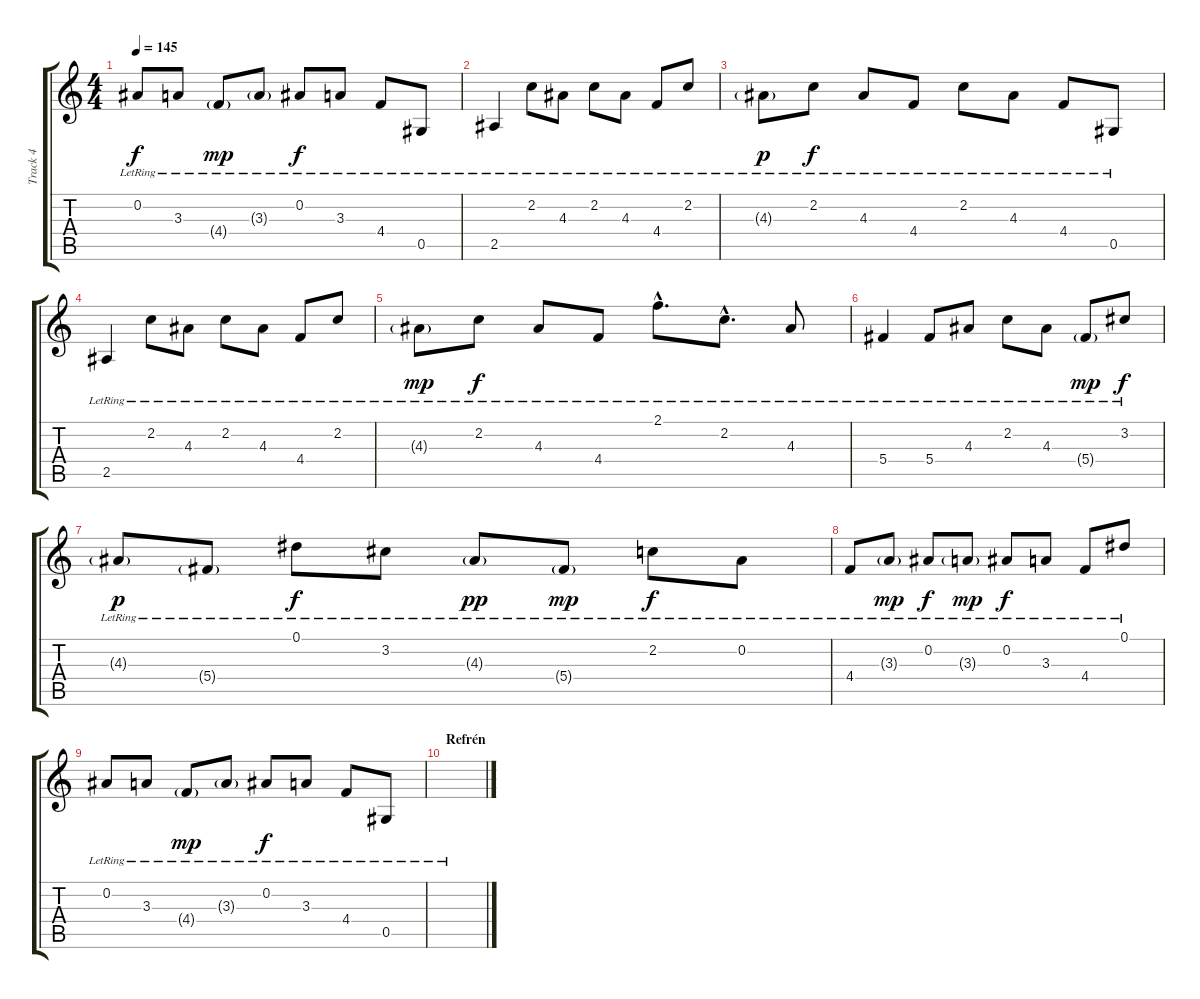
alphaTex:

\track ("Track 4" "Track 4") {instrument acousticguitarsteel}
\staff {score tabs}
\tuning (Eb4 Bb3 Gb3 Db3 Ab2 Eb2) {hide}
\ts (4 4)
\tempo 145
\clef g2
\ks c
0.2{lr}.8{dy f} 3.3{lr}.8 4.4{g lr}.8{dy mp} 3.3{g lr}.8 0.2{lr}.8{dy f} 3.3{lr}.8 4.4{lr}.8 0.5{lr}.8 |
2.5{lr}.4 2.2{lr}.8 4.3{lr}.8 2.2{lr}.8 4.3{lr}.8 4.4{lr}.8 2.2{lr}.8 |
4.3{g lr}.8{dy p} 2.2{lr}.8{dy f} 4.3{lr}.8 4.4{lr}.8 2.2{lr}.8 4.3{lr}.8 4.4{lr}.8 0.5{lr}.8 |
2.5{lr}.4 2.2{lr}.8 4.3{lr}.8 2.2{lr}.8 4.3{lr}.8 4.4{lr}.8 2.2{lr}.8 |
4.3{g lr}.8{dy mp} 2.2{lr}.8{dy f} 4.3{lr}.8 4.4{lr}.8 2.1{hac lr}.8{d} 2.2{hac lr}.8{d} 4.3{lr}.8 |
5.4{lr}.4 5.4{lr}.8 4.3{lr}.8 2.2{lr}.8 4.3{lr}.8 5.4{g lr}.8{dy mp} 3.2{lr}.8{dy f} |
4.3{g lr}.8{dy p} 5.4{g lr}.8 0.1{lr}.8{dy f} 3.2{lr}.8 4.3{g lr}.8{dy pp} 5.4{g lr}.8{dy mp} 2.2{lr}.8{dy f} 0.2{lr}.8 |
4.4{lr}.8 3.3{g lr}.8{dy mp} 0.2{lr}.8{dy f} 3.3{g lr}.8{dy mp} 0.2{lr}.8{dy f} 3.3{lr}.8 4.4{lr}.8 0.1{lr}.8 |
0.2{lr}.8 3.3{lr}.8 4.4{g lr}.8{dy mp} 3.3{g lr}.8 0.2{lr}.8{dy f} 3.3{lr}.8 4.4{lr}.8 0.5{lr}.8 |
\section ("" "Refrén")
